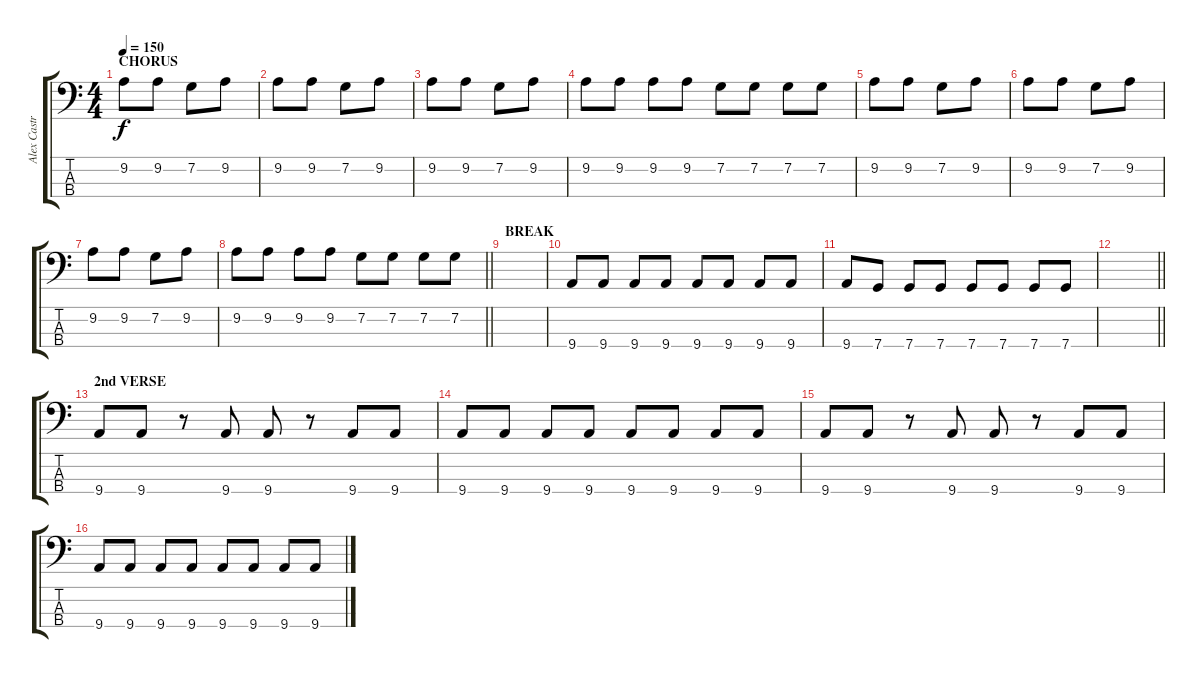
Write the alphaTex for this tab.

\track ("Alex Castricum" "Alex Castr") {instrument electricbassfinger}
\staff {score tabs}
\tuning (F2 C2 G1 C1) {hide}
\ts (4 4)
\section ("" "CHORUS")
\tempo 150
\clef f4
\ks c
9.2.8{dy f} 9.2.8 7.2.8 9.2.8 |
9.2.8 9.2.8 7.2.8 9.2.8 |
9.2.8 9.2.8 7.2.8 9.2.8 |
9.2.8 9.2.8 9.2.8 9.2.8 7.2.8 7.2.8 7.2.8 7.2.8 |
9.2.8 9.2.8 7.2.8 9.2.8 |
9.2.8 9.2.8 7.2.8 9.2.8 |
9.2.8 9.2.8 7.2.8 9.2.8 |
\barLineRight lightlight
9.2.8 9.2.8 9.2.8 9.2.8 7.2.8 7.2.8 7.2.8 7.2.8 |
\section ("" "BREAK")
|
9.4.8 9.4.8 9.4.8 9.4.8 9.4.8 9.4.8 9.4.8 9.4.8 |
9.4.8 7.4.8 7.4.8 7.4.8 7.4.8 7.4.8 7.4.8 7.4.8 |
\barLineRight lightlight
|
\section ("" "2nd VERSE")
9.4.8 9.4.8 r.8 9.4.8 9.4.8 r.8 9.4.8 9.4.8 |
9.4.8 9.4.8 9.4.8 9.4.8 9.4.8 9.4.8 9.4.8 9.4.8 |
9.4.8 9.4.8 r.8 9.4.8 9.4.8 r.8 9.4.8 9.4.8 |
9.4.8 9.4.8 9.4.8 9.4.8 9.4.8 9.4.8 9.4.8 9.4.8
